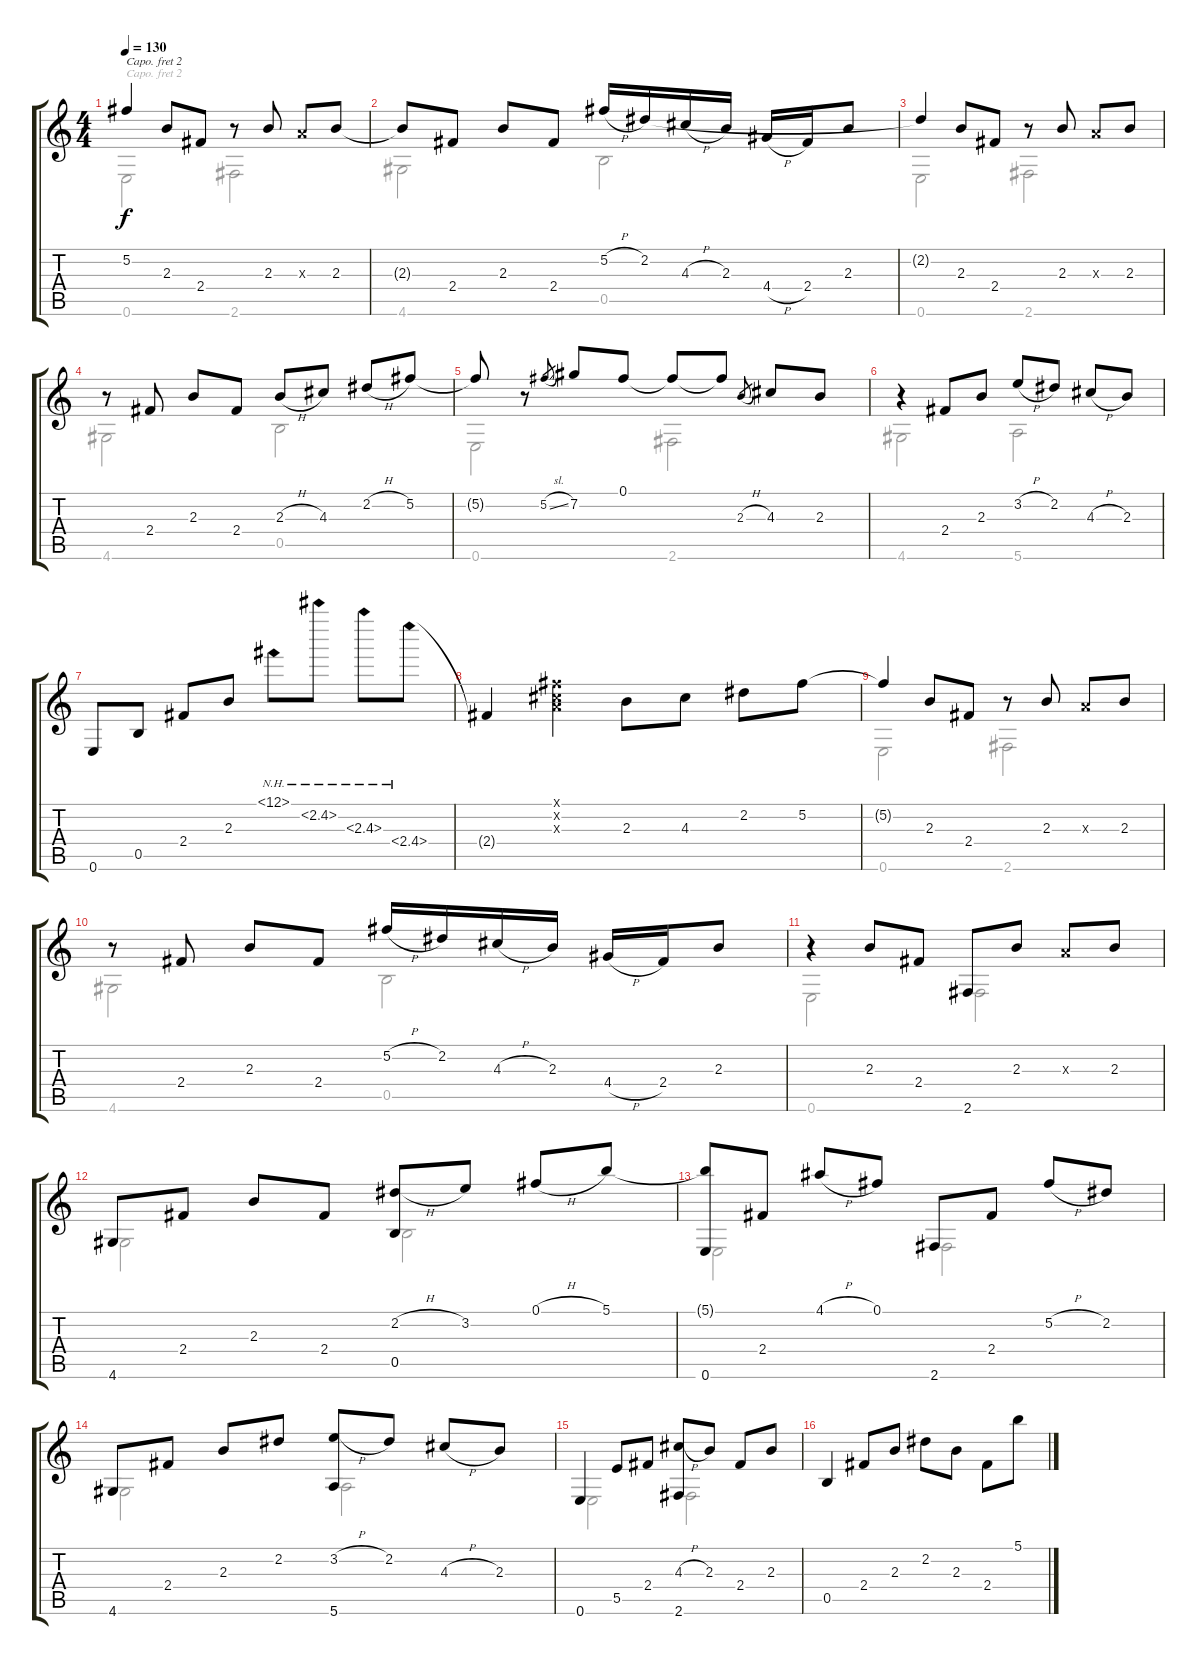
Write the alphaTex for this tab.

\track "" {instrument acousticguitarsteel}
\staff {score tabs}
\capo 2
\tuning (E4 B3 G3 D3 A2 D2) {hide}
\voice
\ts (4 4)
\tempo 130
\clef g2
\ks c
5.2{t}.4{dy f} 2.3.8 2.4.8 r.8 2.3.8 0.3{x}.8 2.3.8 |
2.3{t}.8 2.4.8 2.3.8 2.4.8 5.2{h}.16 2.2.16 4.3{h}.16 2.3.16 4.4{h}.16 2.4.16 2.3.8 |
2.2{t}.4 2.3.8 2.4.8 r.8 2.3.8 0.3{x}.8 2.3.8 |
r.8 2.4.8 2.3.8 2.4.8 2.3{h}.8 4.3.8 2.2{h}.8 5.2.8 |
5.2{t}.8 r.8 5.2{sl}.8{gr} 7.2.8 0.1.8 0.1{t}.8 0.1{t}.8 2.3{h}.8{gr} 4.3.8 2.3.8 |
r.4 2.4.8 2.3.8 3.2{h}.8 2.2.8 4.3{h}.8 2.3.8 |
0.6.8 0.5.8 2.4.8 2.3.8 0.1{nh}.8 2.2{nh}.8 2.3{nh}.8 2.4{nh}.8 |
2.4{t}.4 (0.1{x} 0.2{x} 0.3{x}).4 2.3.8 4.3.8 2.2.8 5.2.8 |
5.2{t}.4 2.3.8 2.4.8 r.8 2.3.8 0.3{x}.8 2.3.8 |
r.8 2.4.8 2.3.8 2.4.8 5.2{h}.16 2.2.16 4.3{h}.16 2.3.16 4.4{h}.16 2.4.16 2.3.8 |
r.4 2.3.8 2.4.8 2.6.8 2.3.8 0.3{x}.8 2.3.8 |
4.6.8 2.4.8 2.3.8 2.4.8 (2.2{h} 0.5).8 3.2.8 0.1{h}.8 5.1.8 |
(5.1{t} 0.6).8 2.4.8 4.1{h}.8 0.1.8 2.6.8 2.4.8 5.2{h}.8 2.2.8 |
4.6.8 2.4.8 2.3.8 2.2.8 (3.2{h} 5.6).8 2.2.8 4.3{h}.8 2.3.8 |
0.6.4 5.5.8 2.4.8 (4.3{h} 2.6).8 2.3.8 2.4.8 2.3.8 |
0.5.4 2.4.8 2.3.8 2.2.8 2.3.8 2.4.8 5.1.8
\voice
\clef g2
\ottava regular
\simile none
\ks c
0.6.2{dy f} 2.6.2 |
4.6.2 0.5.2 |
0.6.2 2.6.2 |
4.6.2 0.5.2 |
0.6.2 2.6.2 |
4.6.2 5.6.2 |
|
|
0.6.2 2.6.2 |
4.6.2 0.5.2 |
0.6.2 2.6.2 |
4.6.2 0.5.2 |
0.6.2 2.6.2 |
4.6.2 5.6.2 |
0.6.2 2.6.2 |
